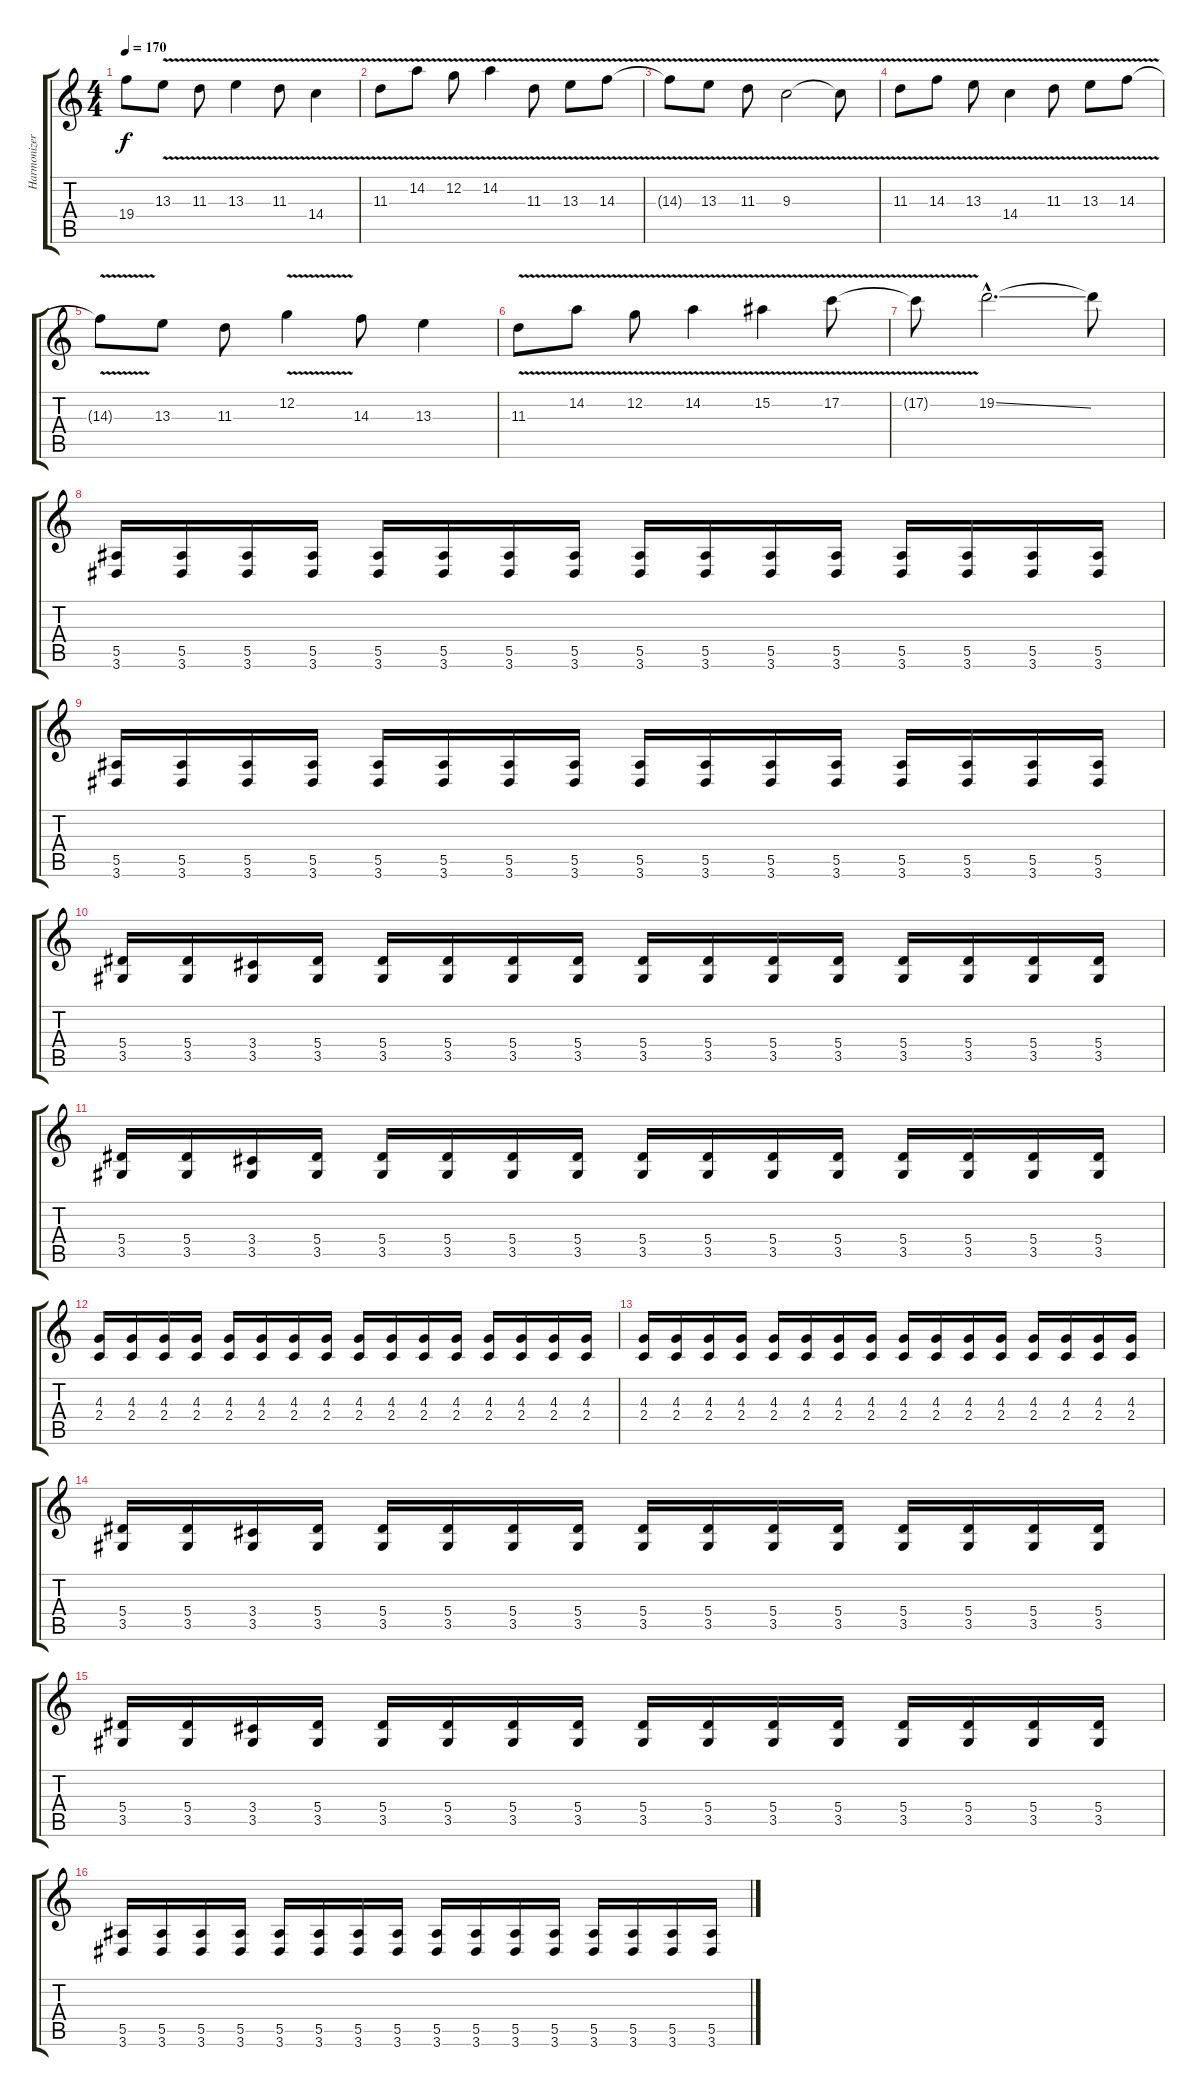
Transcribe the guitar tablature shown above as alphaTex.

\track ("Harmonizer" "Harmonizer") {instrument overdrivenguitar}
\staff {score tabs}
\tuning (C4 G3 Eb3 Bb2 F2 C2) {hide}
\ts (4 4)
\tempo 170
\clef g2
\ks c
19.4{t}.8{dy f} 13.3{v}.8 11.3{v}.8 13.3{v}.4 11.3{v}.8 14.4{v}.4 |
11.3{v}.8 14.2{v}.8 12.2{v}.8 14.2{v}.4 11.3{v}.8 13.3{v}.8 14.3{v}.8 |
14.3{t}.8 13.3{v}.8 11.3{v}.8 9.3{v}.2 9.3{t}.8 |
11.3{v}.8 14.3{v}.8 13.3{v}.8 14.4{v}.4 11.3{v}.8 13.3{v}.8 14.3{v}.8 |
14.3{t}.8 13.3.8 11.3.8 12.2{v}.4 14.3.8 13.3.4 |
11.3{v}.8 14.2{v}.8 12.2{v}.8 14.2{v}.4 15.2{v}.4 17.2{v}.8 |
17.2{t}.8 19.2{ss hac}.2{d} 19.2{t}.8 |
(5.5 3.6).16 (5.5 3.6).16 (5.5 3.6).16 (5.5 3.6).16 (5.5 3.6).16 (5.5 3.6).16 (5.5 3.6).16 (5.5 3.6).16 (5.5 3.6).16 (5.5 3.6).16 (5.5 3.6).16 (5.5 3.6).16 (5.5 3.6).16 (5.5 3.6).16 (5.5 3.6).16 (5.5 3.6).16 |
(5.5 3.6).16 (5.5 3.6).16 (5.5 3.6).16 (5.5 3.6).16 (5.5 3.6).16 (5.5 3.6).16 (5.5 3.6).16 (5.5 3.6).16 (5.5 3.6).16 (5.5 3.6).16 (5.5 3.6).16 (5.5 3.6).16 (5.5 3.6).16 (5.5 3.6).16 (5.5 3.6).16 (5.5 3.6).16 |
(5.4 3.5).16 (5.4 3.5).16 (3.4 3.5).16 (5.4 3.5).16 (5.4 3.5).16 (5.4 3.5).16 (5.4 3.5).16 (5.4 3.5).16 (5.4 3.5).16 (5.4 3.5).16 (5.4 3.5).16 (5.4 3.5).16 (5.4 3.5).16 (5.4 3.5).16 (5.4 3.5).16 (5.4 3.5).16 |
(5.4 3.5).16 (5.4 3.5).16 (3.4 3.5).16 (5.4 3.5).16 (5.4 3.5).16 (5.4 3.5).16 (5.4 3.5).16 (5.4 3.5).16 (5.4 3.5).16 (5.4 3.5).16 (5.4 3.5).16 (5.4 3.5).16 (5.4 3.5).16 (5.4 3.5).16 (5.4 3.5).16 (5.4 3.5).16 |
(4.3 2.4).16 (4.3 2.4).16 (4.3 2.4).16 (4.3 2.4).16 (4.3 2.4).16 (4.3 2.4).16 (4.3 2.4).16 (4.3 2.4).16 (4.3 2.4).16 (4.3 2.4).16 (4.3 2.4).16 (4.3 2.4).16 (4.3 2.4).16 (4.3 2.4).16 (4.3 2.4).16 (4.3 2.4).16 |
(4.3 2.4).16 (4.3 2.4).16 (4.3 2.4).16 (4.3 2.4).16 (4.3 2.4).16 (4.3 2.4).16 (4.3 2.4).16 (4.3 2.4).16 (4.3 2.4).16 (4.3 2.4).16 (4.3 2.4).16 (4.3 2.4).16 (4.3 2.4).16 (4.3 2.4).16 (4.3 2.4).16 (4.3 2.4).16 |
(5.4 3.5).16 (5.4 3.5).16 (3.4 3.5).16 (5.4 3.5).16 (5.4 3.5).16 (5.4 3.5).16 (5.4 3.5).16 (5.4 3.5).16 (5.4 3.5).16 (5.4 3.5).16 (5.4 3.5).16 (5.4 3.5).16 (5.4 3.5).16 (5.4 3.5).16 (5.4 3.5).16 (5.4 3.5).16 |
(5.4 3.5).16 (5.4 3.5).16 (3.4 3.5).16 (5.4 3.5).16 (5.4 3.5).16 (5.4 3.5).16 (5.4 3.5).16 (5.4 3.5).16 (5.4 3.5).16 (5.4 3.5).16 (5.4 3.5).16 (5.4 3.5).16 (5.4 3.5).16 (5.4 3.5).16 (5.4 3.5).16 (5.4 3.5).16 |
(5.5 3.6).16 (5.5 3.6).16 (5.5 3.6).16 (5.5 3.6).16 (5.5 3.6).16 (5.5 3.6).16 (5.5 3.6).16 (5.5 3.6).16 (5.5 3.6).16 (5.5 3.6).16 (5.5 3.6).16 (5.5 3.6).16 (5.5 3.6).16 (5.5 3.6).16 (5.5 3.6).16 (5.5 3.6).16
